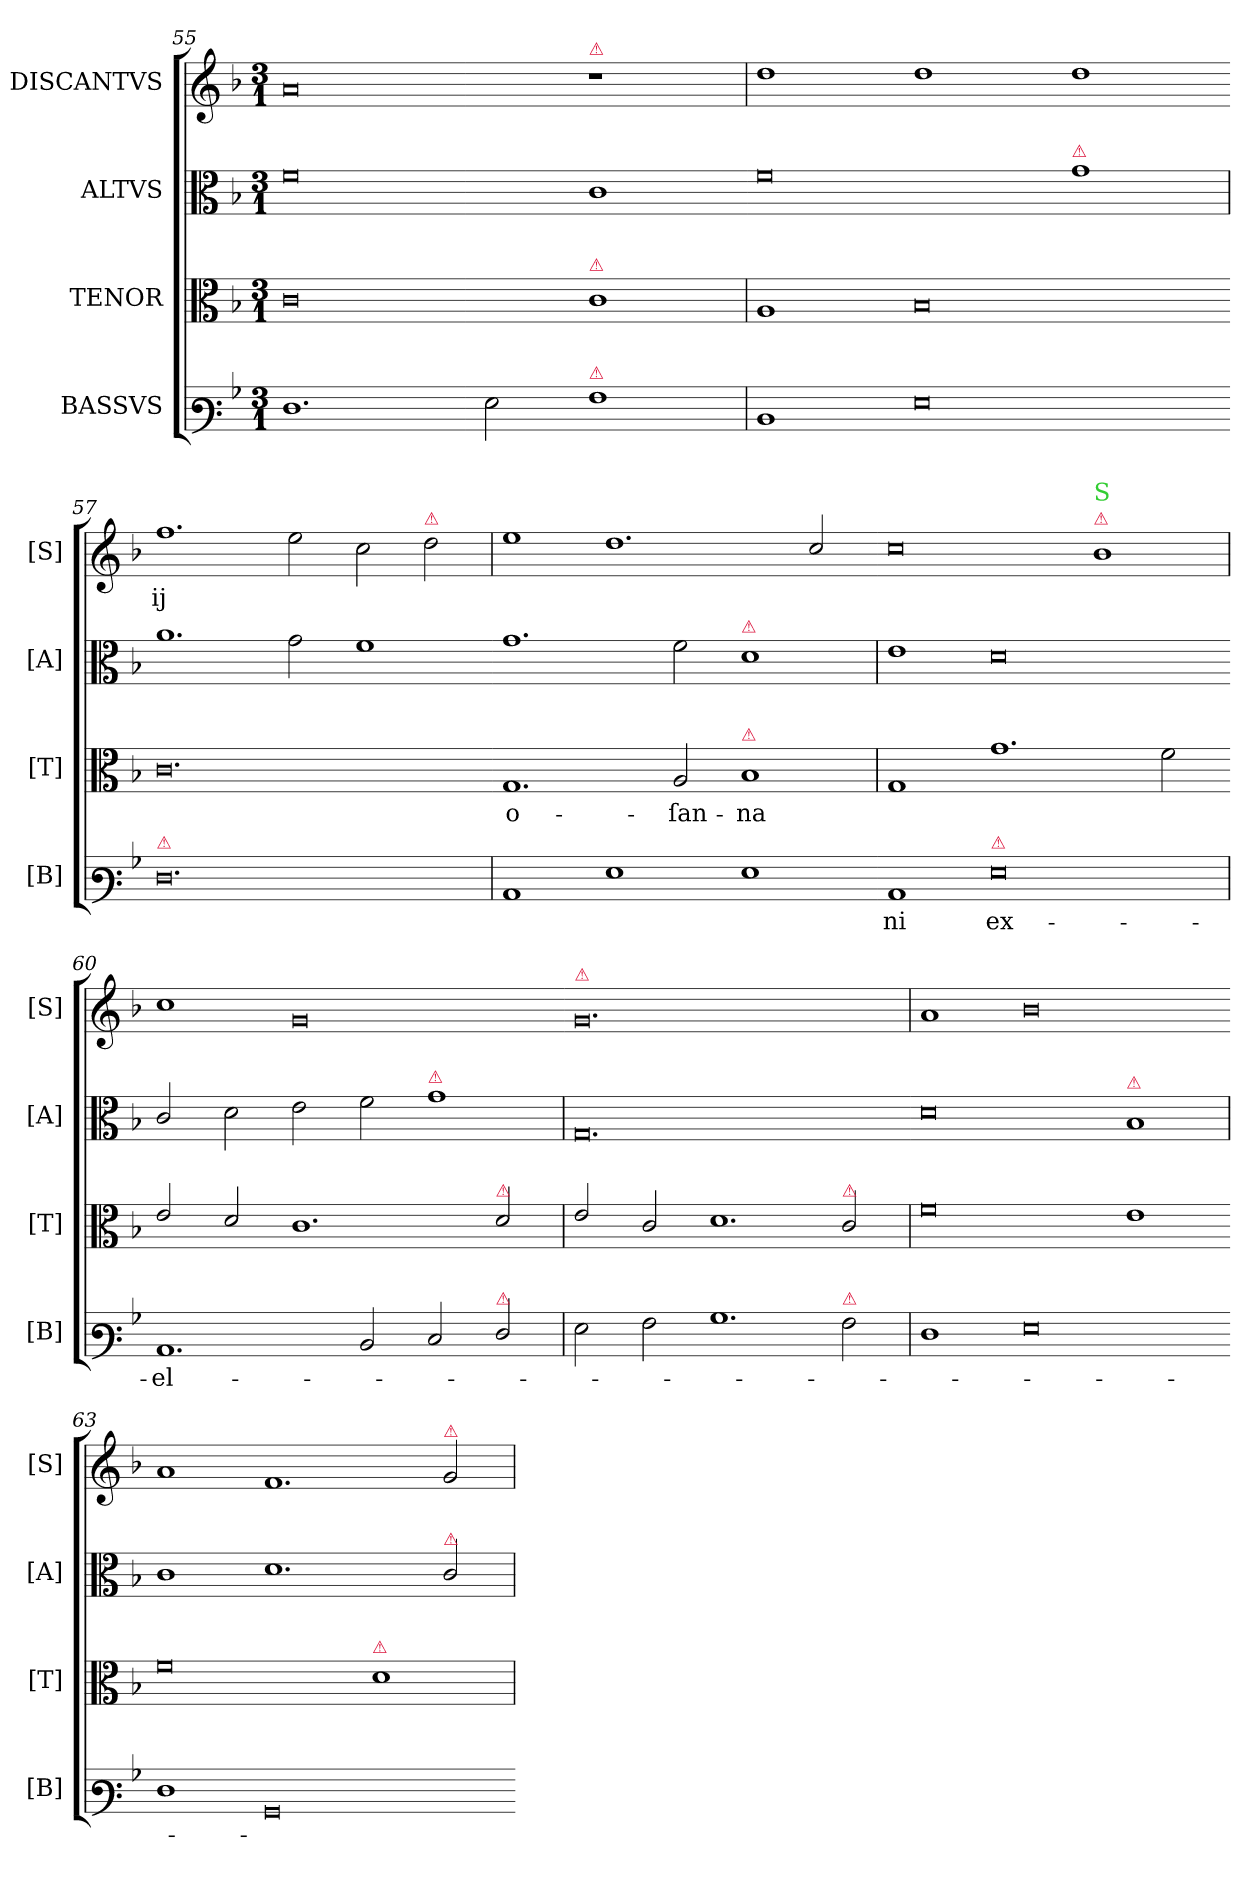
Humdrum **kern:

**kern	**text	**kern	**text	**kern	**kern	**text
*part4	*part4	*part3	*part3	*part2	*part1	*part1
*staff4	*staff4	*staff3	*staff3	*staff2	*staff1	*staff1
*I"BASSVS	*	*I"TENOR	*	*I"ALTVS	*I"DISCANTVS	*
*I'[B]	*	*I'[T]	*	*I'[A]	*I'[S]	*
*clefF3	*	*clefC3	*	*clefC3	*clefG2	*
*k[b-]	*	*k[b-]	*	*k[b-]	*k[b-]	*
*M3/1	*	*M3/1	*	*M3/1	*M3/1	*
=55	=55	=55	=55	=55	=55	=55
1.F\	.	0c	.	0f	0a	.
2G\	.	.	.	.	.	.
!	!	!	!	!	!LO:TX:a:color=crimson:t=⚠	!
!	!	!LO:TX:a:color=crimson:t=⚠	!	!	!	!
!LO:TX:a:color=crimson:t=⚠	!	!	!	!	!	!
1A\	.	1c\	.	1c\	1r	.
=56	=56	=56	=56	=56-	=56	=56
1D/	.	1A/	.	0f	1dd\	.
0G	.	0B-	.	.	1dd\	.
!	!	!	!	!LO:TX:a:color=crimson:t=⚠	!	!
.	.	.	.	1g\	1dd\	.
=57-	=57-	=57-	=57-	=57	=57-	=57-
!LO:TX:a:color=crimson:t=⚠	!	!	!	!	!	!
0.F	.	0.c	.	1.a\	1.ff\	ij
.	.	.	.	2g\	2ee\	.
.	.	.	.	1f\	2cc\	.
!	!	!	!	!	!LO:TX:a:color=crimson:t=⚠	!
.	.	.	.	.	2dd\	.
=58	=58	=58-	=58	=58-	=58	=58
1C/	.	1.G/	o-	1.g\	1ee\	.
1G\	.	.	.	.	1.dd\	.
.	.	2A/	-ſan-	2f\	.	.
!	!	!	!	!LO:TX:a:color=crimson:t=⚠	!	!
!	!	!LO:TX:a:color=crimson:t=⚠	!	!	!	!
1G\	.	1B-/	-na	1d\	.	.
.	.	.	.	.	2cc/	.
=59-	=59-	=59	=59-	=59	=59-	=59-
1C/	ni	1G/	.	1e\	0cc	.
!LO:TX:a:color=crimson:t=⚠	!	!	!	!	!	!
0G	ex-	1.g\	.	0d	.	.
!	!	!	!	!	!LO:TX:a:color=crimson:t=⚠	!
!	!	!	!	!	!LO:TX:a:color=limegreen:t=S	!
.	.	.	.	.	1b-\	.
.	.	2f\	.	.	.	.
=60	=60	=60-	=60	=60-	=60	=60
1.C/	-el-	2e/	.	2c/	1cc\	.
.	.	2d/	.	2d\	.	.
.	.	1.c/	.	2e\	0g	.
2D/	.	.	.	2f\	.	.
!	!	!	!	!LO:TX:a:color=crimson:t=⚠	!	!
2E/	.	.	.	1g\	.	.
!	!	!LO:TX:a:color=crimson:t=⚠	!	!	!	!
!LO:TX:a:color=crimson:t=⚠	!	!	!	!	!	!
2F/	.	2d/	.	.	.	.
=61	=61-	=61	=61-	=61	=61-	=61-
!	!	!	!	!	!LO:TX:a:color=crimson:t=⚠	!
2G\	.	2e/	.	0.G	0.g	.
2A\	.	2c/	.	.	.	.
1.B-\	.	1.d\	.	.	.	.
!	!	!LO:TX:a:color=crimson:t=⚠	!	!	!	!
!LO:TX:a:color=crimson:t=⚠	!	!	!	!	!	!
2A\	.	2c/	.	.	.	.
=62	=62	=62	=62	=62-	=62	=62
1F\	.	0f	.	0d	1a/	.
0G	.	.	.	.	0b-	.
!	!	!	!	!LO:TX:a:color=crimson:t=⚠	!	!
.	.	1e\	.	1B-/	.	.
=63-	=63-	=63-	=63-	=63	=63-	=63-
1F\	.	0f	.	1c\	1a/	.
0BB-	.	.	.	1.d\	1.f/	.
!	!	!LO:TX:a:color=crimson:t=⚠	!	!	!	!
.	.	1d\	.	.	.	.
!	!	!	!	!	!LO:TX:a:color=crimson:t=⚠	!
!	!	!	!	!LO:TX:a:color=crimson:t=⚠	!	!
.	.	.	.	2c/	2g/	.
=-	=	=	=	=	=	=
*-	*-	*-	*-	*-	*-	*-
